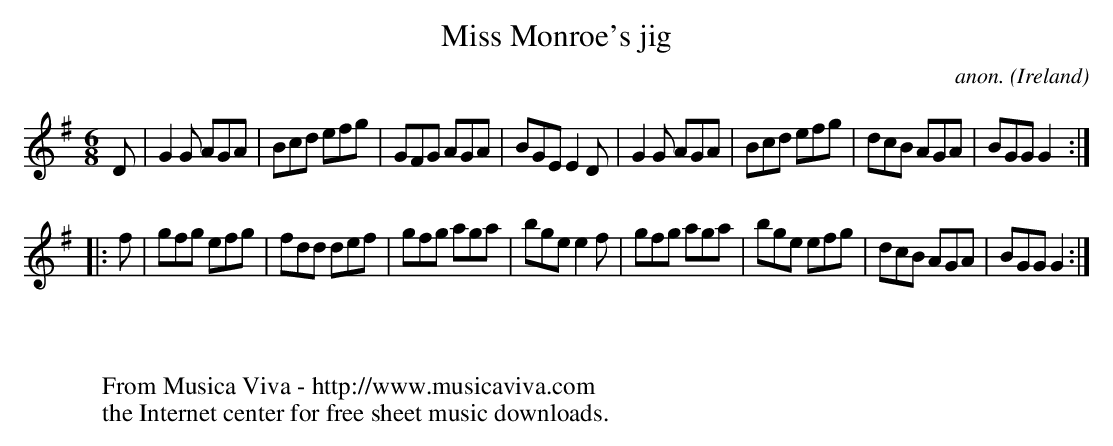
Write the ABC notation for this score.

X:1
T:Miss Monroe's jig
C:anon.
O:Ireland
M:6/8
L:1/8
K:G
D|G2G AGA|Bcd efg|GFG AGA|BGE E2D|G2G AGA|Bcd efg|dcB AGA|BGG G2:|
|:f|gfg efg|fdd def|gfg aga|bge e2f|gfg aga|bge efg|dcB AGA|BGG G2:|
W:
W:
W: From Musica Viva - http://www.musicaviva.com
W: the Internet center for free sheet music downloads.
